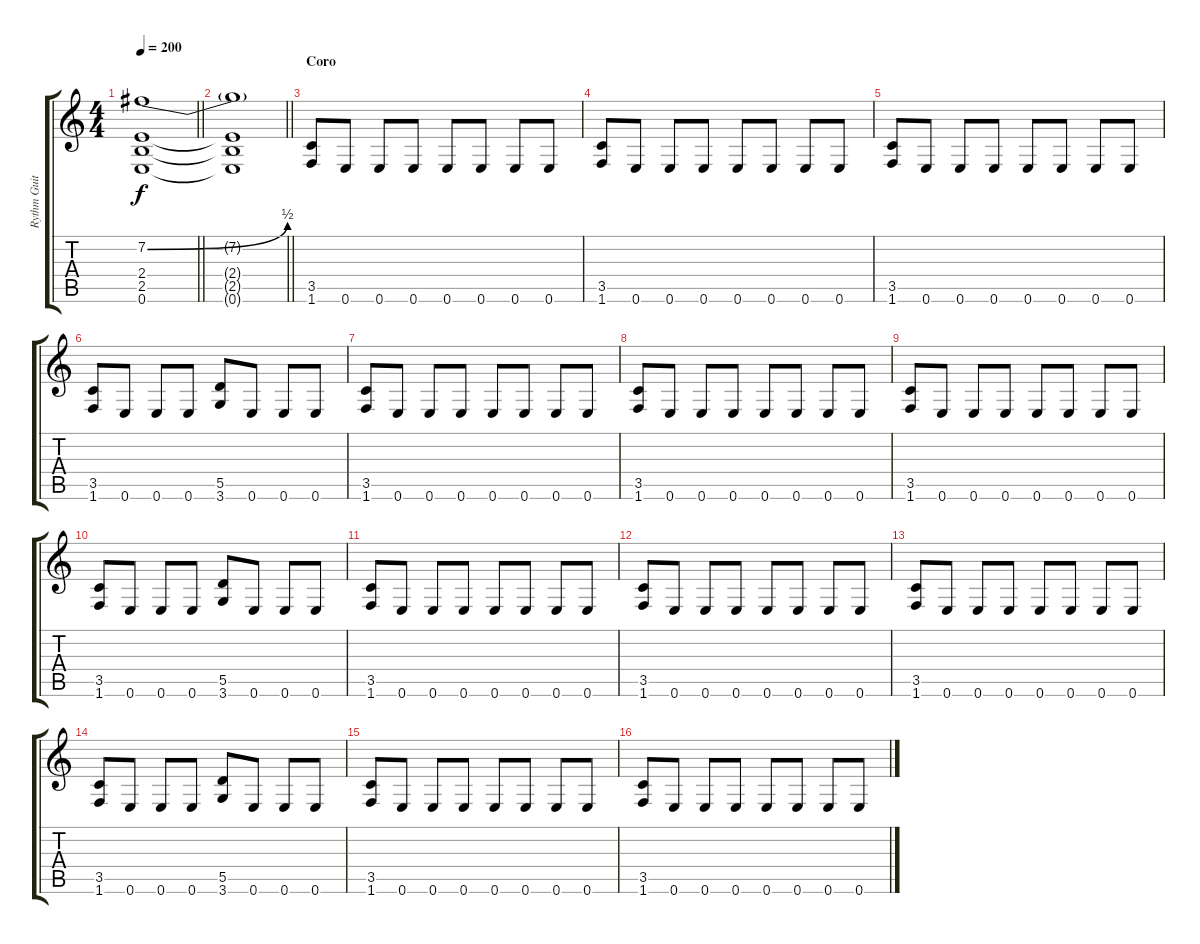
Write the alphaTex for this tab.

\track ("Rythm Guitar- Distortion" "Rythm Guit") {instrument distortionguitar}
\staff {score tabs}
\tuning (E4 B3 G3 D3 A2 E2) {hide}
\ts (4 4)
\tempo 200
\clef g2
\barLineRight lightlight
\ks c
(7.2{be (bend 0 0 60 2)} 2.4 2.5 0.6).1{dy f} |
\barLineRight lightlight
(7.2{t} 2.4{t} 2.5{t} 0.6{t}).1 |
\section ("" "Coro")
(3.5 1.6).8 0.6.8 0.6.8 0.6.8 0.6.8 0.6.8 0.6.8 0.6.8 |
(3.5 1.6).8 0.6.8 0.6.8 0.6.8 0.6.8 0.6.8 0.6.8 0.6.8 |
(3.5 1.6).8 0.6.8 0.6.8 0.6.8 0.6.8 0.6.8 0.6.8 0.6.8 |
(3.5 1.6).8 0.6.8 0.6.8 0.6.8 (5.5 3.6).8 0.6.8 0.6.8 0.6.8 |
(3.5 1.6).8 0.6.8 0.6.8 0.6.8 0.6.8 0.6.8 0.6.8 0.6.8 |
(3.5 1.6).8 0.6.8 0.6.8 0.6.8 0.6.8 0.6.8 0.6.8 0.6.8 |
(3.5 1.6).8 0.6.8 0.6.8 0.6.8 0.6.8 0.6.8 0.6.8 0.6.8 |
(3.5 1.6).8 0.6.8 0.6.8 0.6.8 (5.5 3.6).8 0.6.8 0.6.8 0.6.8 |
(3.5 1.6).8 0.6.8 0.6.8 0.6.8 0.6.8 0.6.8 0.6.8 0.6.8 |
(3.5 1.6).8 0.6.8 0.6.8 0.6.8 0.6.8 0.6.8 0.6.8 0.6.8 |
(3.5 1.6).8 0.6.8 0.6.8 0.6.8 0.6.8 0.6.8 0.6.8 0.6.8 |
(3.5 1.6).8 0.6.8 0.6.8 0.6.8 (5.5 3.6).8 0.6.8 0.6.8 0.6.8 |
(3.5 1.6).8 0.6.8 0.6.8 0.6.8 0.6.8 0.6.8 0.6.8 0.6.8 |
(3.5 1.6).8 0.6.8 0.6.8 0.6.8 0.6.8 0.6.8 0.6.8 0.6.8
